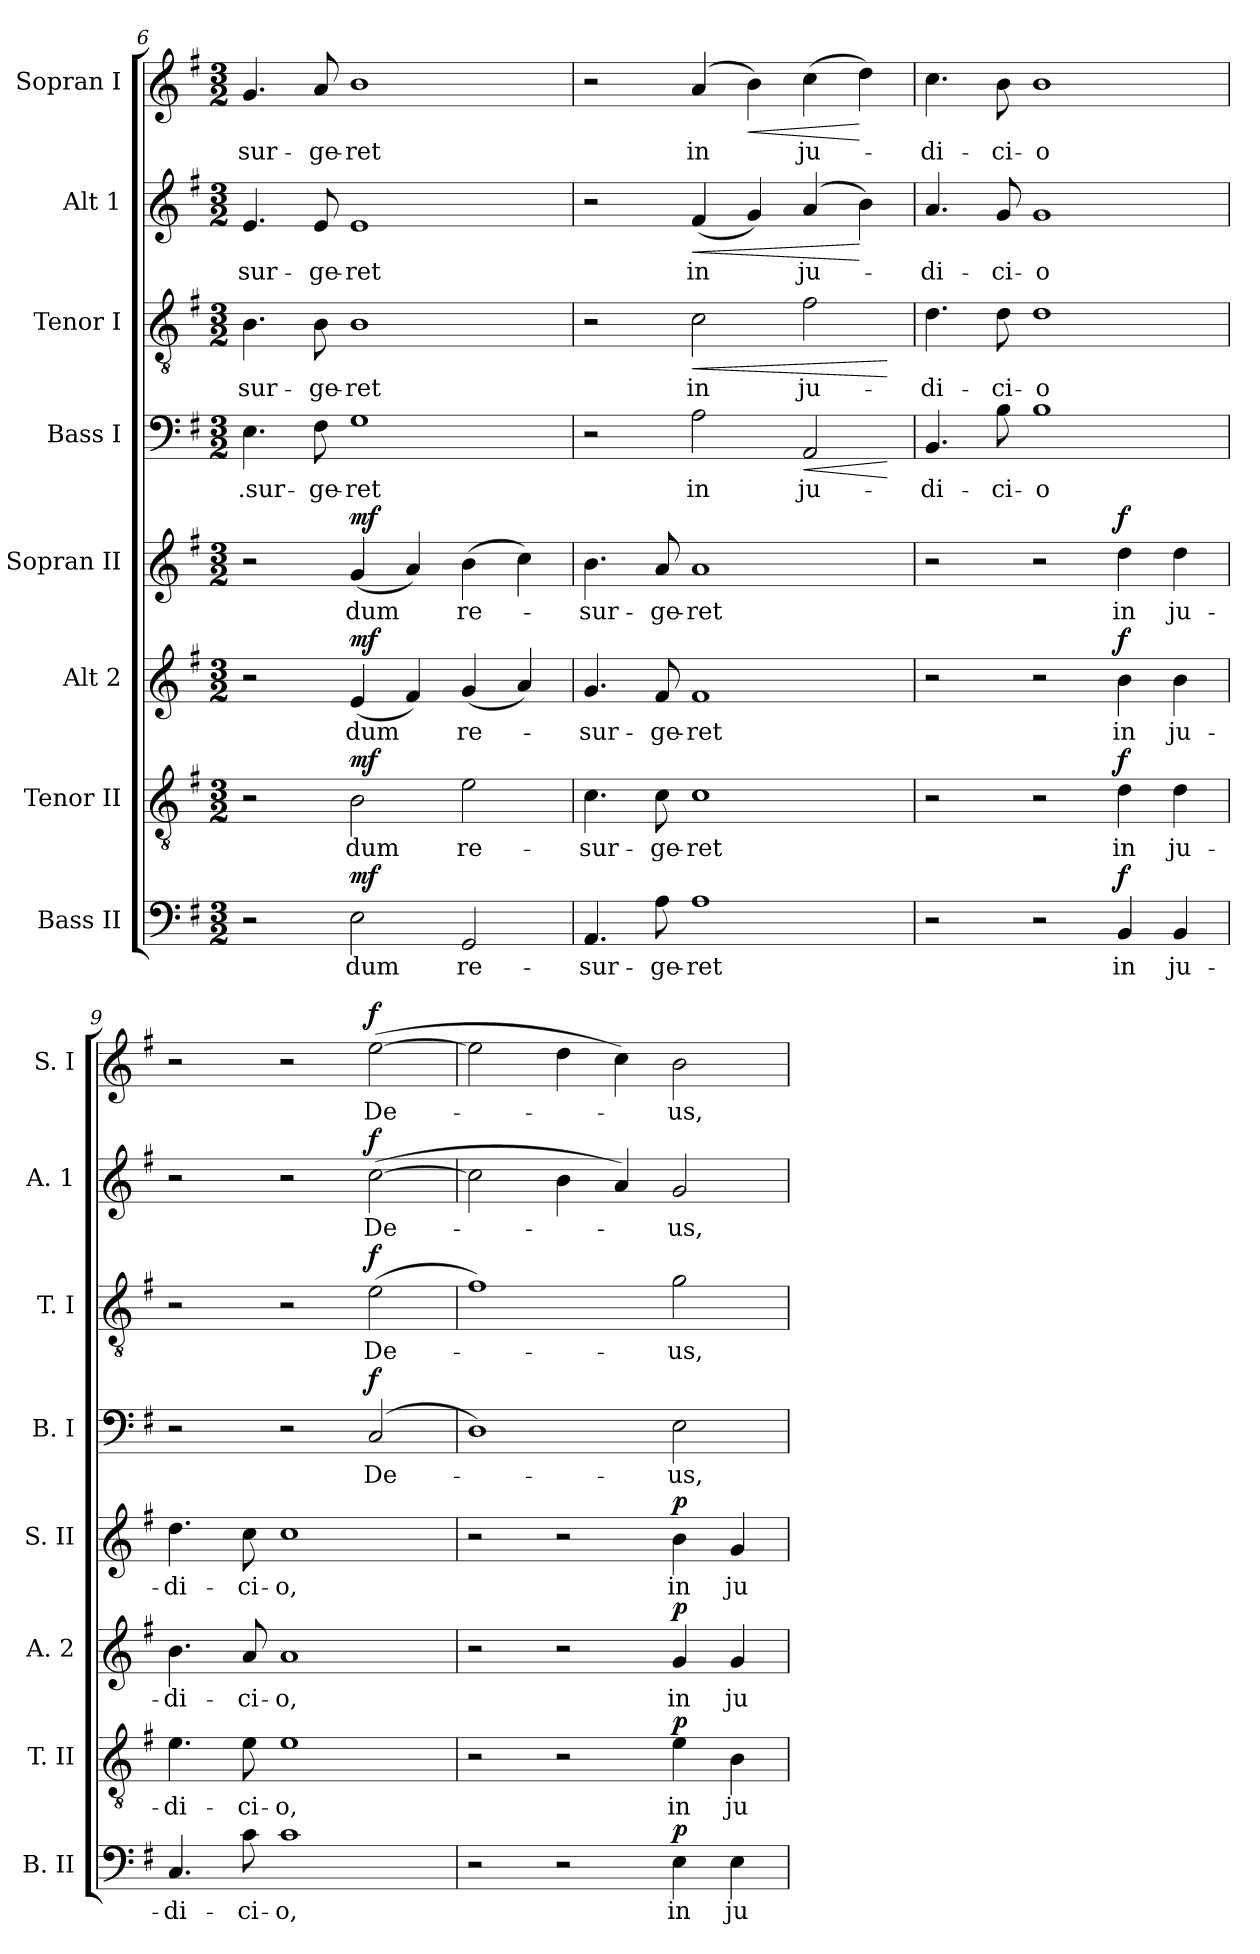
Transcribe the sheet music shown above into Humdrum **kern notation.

**kern	**text	**dynam	**kern	**text	**dynam	**kern	**text	**dynam	**kern	**text	**dynam	**kern	**text	**dynam	**kern	**text	**dynam	**kern	**text	**dynam	**kern	**text	**dynam
*part8	*part8	*part8	*part7	*part7	*part7	*part6	*part6	*part6	*part5	*part5	*part5	*part4	*part4	*part4	*part3	*part3	*part3	*part2	*part2	*part2	*part1	*part1	*part1
*staff8	*staff8	*staff8	*staff7	*staff7	*staff7	*staff6	*staff6	*staff6	*staff5	*staff5	*staff5	*staff4	*staff4	*staff4	*staff3	*staff3	*staff3	*staff2	*staff2	*staff2	*staff1	*staff1	*staff1
*I"Bass II	*	*	*I"Tenor II	*	*	*I"Alt 2	*	*	*I"Sopran II	*	*	*I"Bass I	*	*	*I"Tenor I	*	*	*I"Alt 1	*	*	*I"Sopran I	*	*
*I'B. II	*	*	*I'T. II	*	*	*I'A. 2	*	*	*I'S. II	*	*	*I'B. I	*	*	*I'T. I	*	*	*I'A. 1	*	*	*I'S. I	*	*
!!LO:LB:g=z
*clefF4	*	*	*clefGv2	*	*	*clefG2	*	*	*clefG2	*	*	*clefF4	*	*	*clefGv2	*	*	*clefG2	*	*	*clefG2	*	*
*k[f#]	*	*	*k[f#]	*	*	*k[f#]	*	*	*k[f#]	*	*	*k[f#]	*	*	*k[f#]	*	*	*k[f#]	*	*	*k[f#]	*	*
*G:	*	*	*G:	*	*	*G:	*	*	*G:	*	*	*G:	*	*	*G:	*	*	*G:	*	*	*G:	*	*
*M3/2	*	*	*M3/2	*	*	*M3/2	*	*	*M3/2	*	*	*M3/2	*	*	*M3/2	*	*	*M3/2	*	*	*M3/2	*	*
=6	=6	=6	=6	=6	=6	=6	=6	=6	=6	=6	=6	=6	=6	=6	=6	=6	=6	=6	=6	=6	=6	=6	=6
!	!	!	!	!	!	!	!	!	!	!	!	!	!LO:LY:b	!	!	!LO:LY:b	!	!	!LO:LY:b	!	!	!LO:LY:b	!
2r	.	.	2r	.	.	2r	.	.	2r	.	.	4.E\	-.sur-	.	4.B\	-sur-	.	4.e/	-sur-	.	4.g/	-sur-	.
!	!	!	!	!	!	!	!	!	!	!	!	!	!LO:LY:b	!	!	!LO:LY:b	!	!	!LO:LY:b	!	!	!LO:LY:b	!
.	.	.	.	.	.	.	.	.	.	.	.	8F#\	-ge-	.	8B\	-ge-	.	8e/	-ge-	.	8a/	-ge-	.
!	!LO:LY:b	!LO:DY:a	!	!LO:LY:b	!LO:DY:a	!	!LO:LY:b	!LO:DY:a	!	!LO:LY:b	!LO:DY:a	!	!LO:LY:b	!	!	!LO:LY:b	!	!	!LO:LY:b	!	!	!LO:LY:b	!
2E\	dum	mf	2B\	dum	mf	(<4e/	dum	mf	(<4g/	dum	mf	1G	-ret	.	1B	-ret	.	1e	-ret	.	1b	-ret	.
.	.	.	.	.	.	4f#/)	.	.	4a/)	.	.	.	.	.	.	.	.	.	.	.	.	.	.
!	!LO:LY:b	!	!	!LO:LY:b	!	!	!LO:LY:b	!	!	!LO:LY:b	!	!	!	!	!	!	!	!	!	!	!	!	!
2GG/	re-	.	2e\	re-	.	(<4g/	re-	.	(>4b\	re-	.	.	.	.	.	.	.	.	.	.	.	.	.
.	.	.	.	.	.	4a/)	.	.	4cc\)	.	.	.	.	.	.	.	.	.	.	.	.	.	.
=7	=7	=7	=7	=7	=7	=7	=7	=7	=7	=7	=7	=7	=7	=7	=7	=7	=7	=7	=7	=7	=7	=7	=7
!	!LO:LY:b	!	!	!LO:LY:b	!	!	!LO:LY:b	!	!	!LO:LY:b	!	!	!	!	!	!	!	!	!	!	!	!	!
4.AA/	-sur-	.	4.c\	-sur-	.	4.g/	-sur-	.	4.b\	-sur-	.	2r	.	.	2r	.	.	2r	.	.	2r	.	.
!	!LO:LY:b	!	!	!LO:LY:b	!	!	!LO:LY:b	!	!	!LO:LY:b	!	!	!	!	!	!	!	!	!	!	!	!	!
8A\	-ge-	.	8c\	-ge-	.	8f#/	-ge-	.	8a/	-ge-	.	.	.	.	.	.	.	.	.	.	.	.	.
!	!LO:LY:b	!	!	!LO:LY:b	!	!	!LO:LY:b	!	!	!LO:LY:b	!	!	!LO:LY:b	!	!	!LO:LY:b	!LO:HP:b	!	!LO:LY:b	!LO:HP:b	!	!LO:LY:b	!
1A	-ret	.	1c	-ret	.	1f#	-ret	.	1a	-ret	.	2A\	in	.	2c\	in	<	(<4f#/	in	<	(4a/	in	.
!	!	!	!	!	!	!	!	!	!	!	!	!	!	!	!	!	!	!	!	!	!	!	!LO:HP:b
.	.	.	.	.	.	.	.	.	.	.	.	.	.	.	.	.	.	4g/)	.	.	4b\)	.	<
!	!	!	!	!	!	!	!	!	!	!	!	!	!LO:LY:b	!LO:HP:b	!	!LO:LY:b	!	!	!LO:LY:b	!	!	!LO:LY:b	!
.	.	.	.	.	.	.	.	.	.	.	.	2AA/	ju-	<	2f#\	ju-	.	(4a/	ju-	.	(>4cc\	ju-	.
.	.	.	.	.	.	.	.	.	.	.	.	.	.	.	.	.	.	4b\)	.	[	4dd\)	.	[
.	.	.	.	.	.	.	.	.	.	.	.	.	.	[	.	.	[	.	.	.	.	.	.
=8	=8	=8	=8	=8	=8	=8	=8	=8	=8	=8	=8	=8	=8	=8	=8	=8	=8	=8	=8	=8	=8	=8	=8
!	!	!	!	!	!	!	!	!	!	!	!	!	!LO:LY:b	!	!	!LO:LY:b	!	!	!LO:LY:b	!	!	!LO:LY:b	!
2r	.	.	2r	.	.	2r	.	.	2r	.	.	4.BB/	-di-	.	4.d\	-di-	.	4.a/	-di-	.	4.cc\	-di-	.
!	!	!	!	!	!	!	!	!	!	!	!	!	!LO:LY:b	!	!	!LO:LY:b	!	!	!LO:LY:b	!	!	!LO:LY:b	!
.	.	.	.	.	.	.	.	.	.	.	.	8B\	-ci-	.	8d\	-ci-	.	8g/	-ci-	.	8b\	-ci-	.
!	!	!	!	!	!	!	!	!	!	!	!	!	!LO:LY:b	!	!	!LO:LY:b	!	!	!LO:LY:b	!	!	!LO:LY:b	!
2r	.	.	2r	.	.	2r	.	.	2r	.	.	1B	-o	.	1d	-o	.	1g	-o	.	1b	-o	.
!	!LO:LY:b	!LO:DY:a	!	!LO:LY:b	!LO:DY:a	!	!LO:LY:b	!LO:DY:a	!	!LO:LY:b	!LO:DY:a	!	!	!	!	!	!	!	!	!	!	!	!
4BB/	in	f	4d\	in	f	4b\	in	f	4dd\	in	f	.	.	.	.	.	.	.	.	.	.	.	.
!	!LO:LY:b	!	!	!LO:LY:b	!	!	!LO:LY:b	!	!	!LO:LY:b	!	!	!	!	!	!	!	!	!	!	!	!	!
4BB/	ju-	.	4d\	ju-	.	4b\	ju-	.	4dd\	ju-	.	.	.	.	.	.	.	.	.	.	.	.	.
=9	=9	=9	=9	=9	=9	=9	=9	=9	=9	=9	=9	=9	=9	=9	=9	=9	=9	=9	=9	=9	=9	=9	=9
!	!LO:LY:b	!	!	!LO:LY:b	!	!	!LO:LY:b	!	!	!LO:LY:b	!	!	!	!	!	!	!	!	!	!	!	!	!
4.C/	-di-	.	4.e\	-di-	.	4.b\	-di-	.	4.dd\	-di-	.	2r	.	.	2r	.	.	2r	.	.	2r	.	.
!	!LO:LY:b	!	!	!LO:LY:b	!	!	!LO:LY:b	!	!	!LO:LY:b	!	!	!	!	!	!	!	!	!	!	!	!	!
8c\	-ci-	.	8e\	-ci-	.	8a/	-ci-	.	8cc\	-ci-	.	.	.	.	.	.	.	.	.	.	.	.	.
!	!LO:LY:b	!	!	!LO:LY:b	!	!	!LO:LY:b	!	!	!LO:LY:b	!	!	!	!	!	!	!	!	!	!	!	!	!
1c	-o,	.	1e	-o,	.	1a	-o,	.	1cc	-o,	.	2r	.	.	2r	.	.	2r	.	.	2r	.	.
!	!	!	!	!	!	!	!	!	!	!	!	!	!LO:LY:b	!LO:DY:a	!	!LO:LY:b	!LO:DY:a	!	!LO:LY:b	!LO:DY:a	!	!LO:LY:b	!LO:DY:a
.	.	.	.	.	.	.	.	.	.	.	.	(2C/	De-	f	(>2e\	De-	f	(>[2cc\	De-	f	(>[2ee\	De-	f
=10	=10	=10	=10	=10	=10	=10	=10	=10	=10	=10	=10	=10	=10	=10	=10	=10	=10	=10	=10	=10	=10	=10	=10
2r	.	.	2r	.	.	2r	.	.	2r	.	.	1D)	.	.	1f#)	.	.	2cc\]	.	.	2ee\]	.	.
2r	.	.	2r	.	.	2r	.	.	2r	.	.	.	.	.	.	.	.	4b\	.	.	4dd\	.	.
.	.	.	.	.	.	.	.	.	.	.	.	.	.	.	.	.	.	4a/)	.	.	4cc\)	.	.
!	!LO:LY:b	!LO:DY:a	!	!LO:LY:b	!LO:DY:a	!	!LO:LY:b	!LO:DY:a	!	!LO:LY:b	!LO:DY:a	!	!LO:LY:b	!	!	!LO:LY:b	!	!	!LO:LY:b	!	!	!LO:LY:b	!
4E\	in	p	4e\	in	p	4g/	in	p	4b\	in	p	2E\	-us,	.	2g\	-us,	.	2g/	-us,	.	2b\	-us,	.
!	!LO:LY:b	!	!	!LO:LY:b	!	!	!LO:LY:b	!	!	!LO:LY:b	!	!	!	!	!	!	!	!	!	!	!	!	!
4E\	ju-	.	4B\	ju-	.	4g/	ju-	.	4g/	ju-	.	.	.	.	.	.	.	.	.	.	.	.	.
=	=	=	=	=	=	=	=	=	=	=	=	=	=	=	=	=	=	=	=	=	=	=	=
*-	*-	*-	*-	*-	*-	*-	*-	*-	*-	*-	*-	*-	*-	*-	*-	*-	*-	*-	*-	*-	*-	*-	*-
